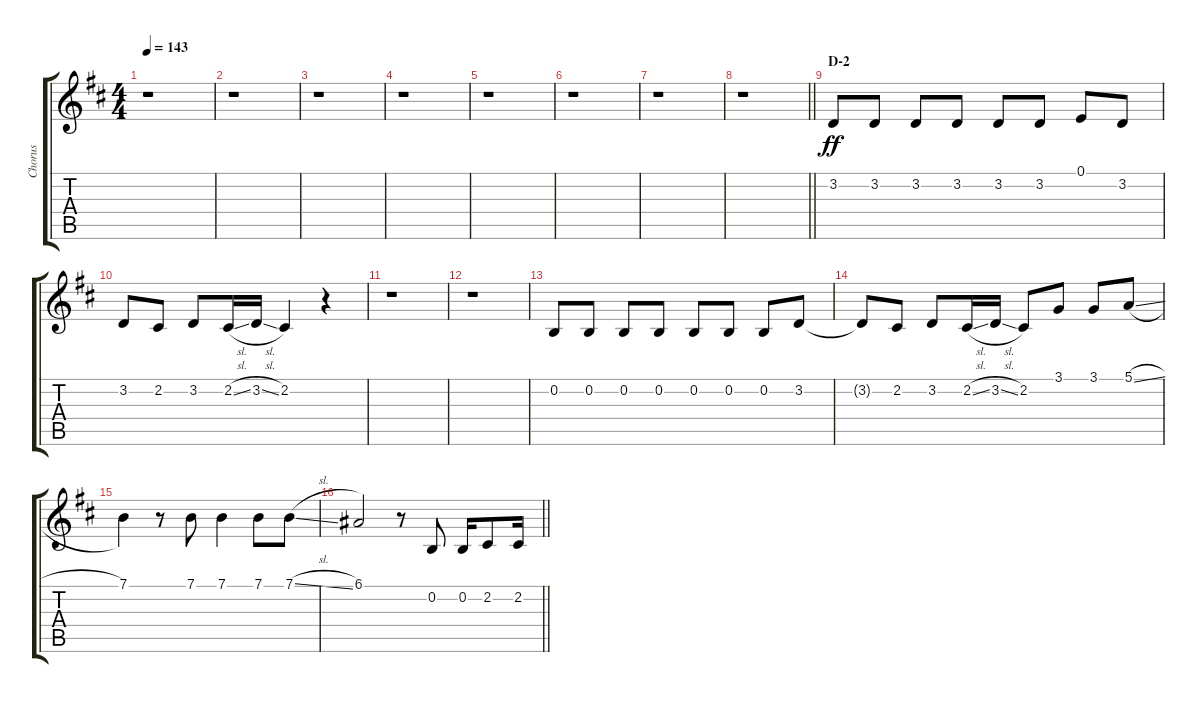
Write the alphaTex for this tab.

\track ("Chorus" "Chorus") {instrument voiceoohs}
\staff {score tabs}
\tuning (E4 B3 G3 D3 A2 E2) {hide}
\ts (4 4)
\tempo 143
\clef g2
\ks d
r.1{dy ff} |
r.1 |
r.1 |
r.1 |
r.1 |
r.1 |
r.1 |
\barLineRight lightlight
r.1 |
\section ("" "D-2")
3.2.8 3.2.8 3.2.8 3.2.8 3.2.8 3.2.8 0.1.8 3.2.8 |
3.2.8 2.2.8 3.2.8 2.2{sl}.16 3.2{sl}.16 2.2.4 r.4 |
r.1 |
r.1 |
0.2.8 0.2.8 0.2.8 0.2.8 0.2.8 0.2.8 0.2.8 3.2.8 |
3.2{t}.8 2.2.8 3.2.8 2.2{sl}.16 3.2{sl}.16 2.2.8 3.1.8 3.1.8 5.1{sl}.8 |
7.1.4 r.8 7.1.8 7.1.4 7.1.8 7.1{sl}.8 |
\barLineRight lightlight
6.1.2 r.8 0.2.8 0.2.16 2.2.8 2.2{sl}.16
